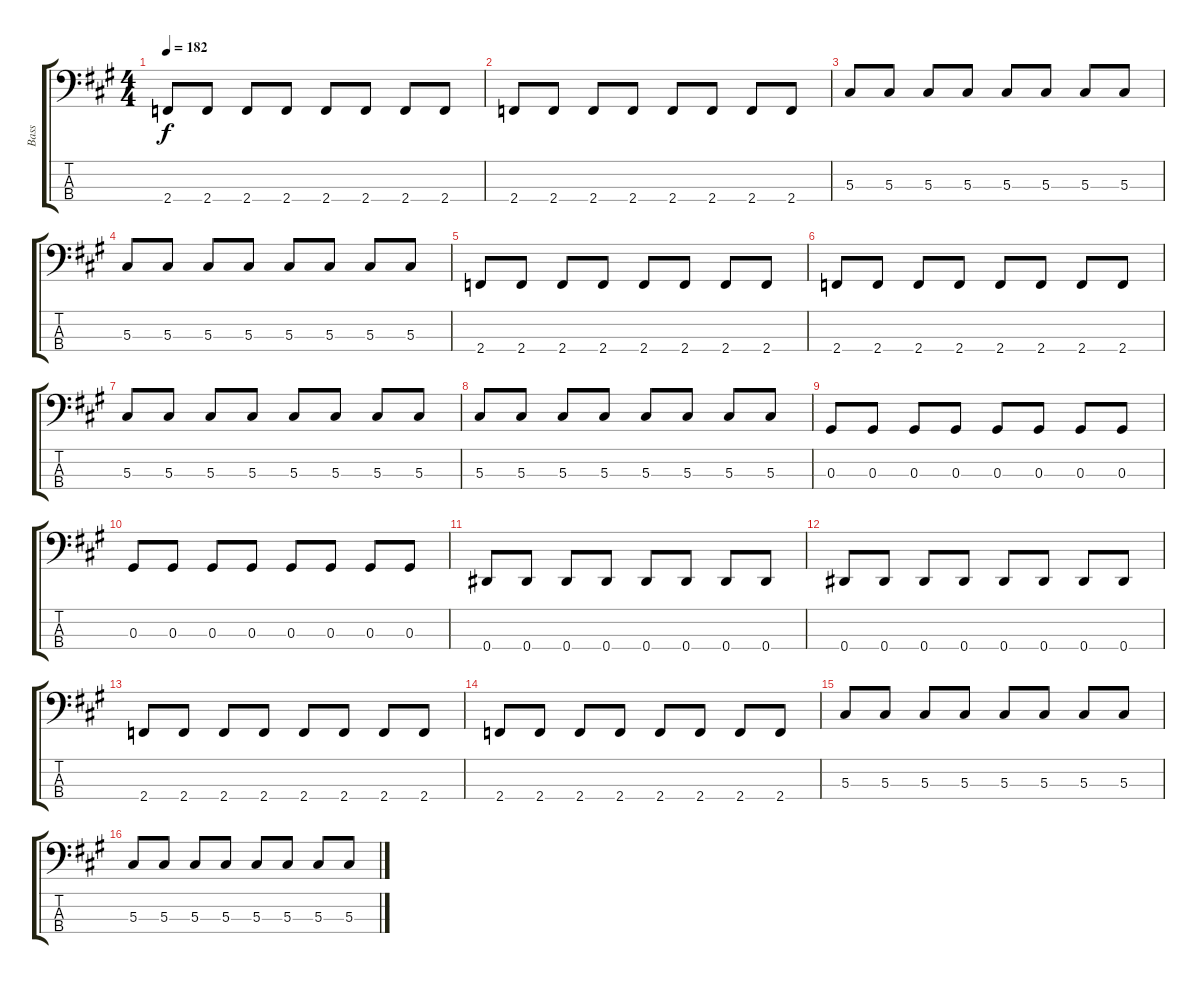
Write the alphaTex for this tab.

\track ("Bass" "Bass") {instrument electricbasspick}
\staff {score tabs}
\tuning (Gb2 Db2 Ab1 Eb1) {hide}
\ts (4 4)
\tempo 182
\clef f4
\ks a
2.4.8{dy f} 2.4.8 2.4.8 2.4.8 2.4.8 2.4.8 2.4.8 2.4.8 |
2.4.8 2.4.8 2.4.8 2.4.8 2.4.8 2.4.8 2.4.8 2.4.8 |
5.3.8 5.3.8 5.3.8 5.3.8 5.3.8 5.3.8 5.3.8 5.3.8 |
5.3.8 5.3.8 5.3.8 5.3.8 5.3.8 5.3.8 5.3.8 5.3.8 |
2.4.8 2.4.8 2.4.8 2.4.8 2.4.8 2.4.8 2.4.8 2.4.8 |
2.4.8 2.4.8 2.4.8 2.4.8 2.4.8 2.4.8 2.4.8 2.4.8 |
5.3.8 5.3.8 5.3.8 5.3.8 5.3.8 5.3.8 5.3.8 5.3.8 |
5.3.8 5.3.8 5.3.8 5.3.8 5.3.8 5.3.8 5.3.8 5.3.8 |
0.3.8 0.3.8 0.3.8 0.3.8 0.3.8 0.3.8 0.3.8 0.3.8 |
0.3.8 0.3.8 0.3.8 0.3.8 0.3.8 0.3.8 0.3.8 0.3.8 |
0.4.8 0.4.8 0.4.8 0.4.8 0.4.8 0.4.8 0.4.8 0.4.8 |
0.4.8 0.4.8 0.4.8 0.4.8 0.4.8 0.4.8 0.4.8 0.4.8 |
2.4.8 2.4.8 2.4.8 2.4.8 2.4.8 2.4.8 2.4.8 2.4.8 |
2.4.8 2.4.8 2.4.8 2.4.8 2.4.8 2.4.8 2.4.8 2.4.8 |
5.3.8 5.3.8 5.3.8 5.3.8 5.3.8 5.3.8 5.3.8 5.3.8 |
5.3.8 5.3.8 5.3.8 5.3.8 5.3.8 5.3.8 5.3.8 5.3.8
